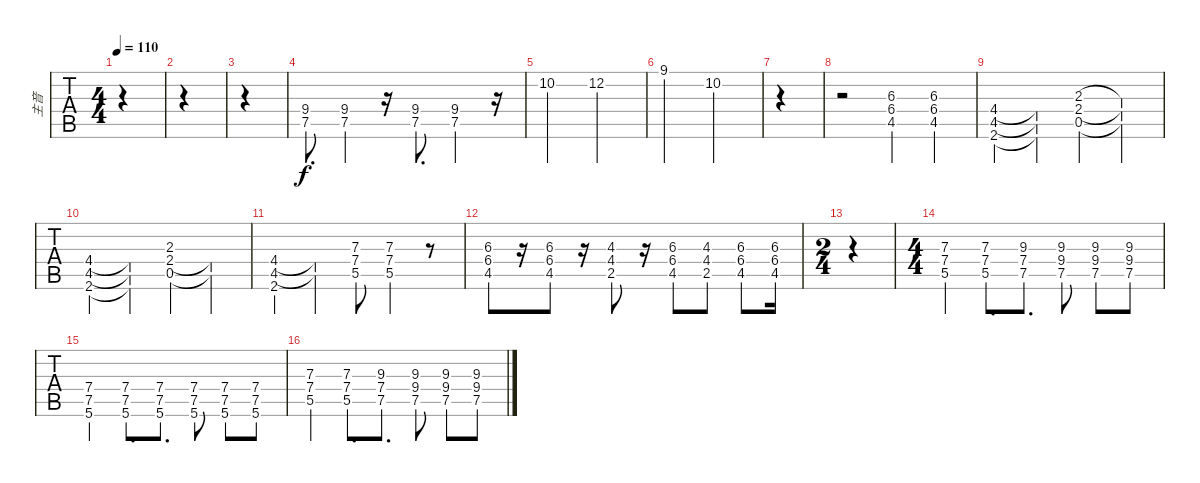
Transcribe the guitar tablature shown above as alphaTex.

\track ("主音" "主音") {instrument distortionguitar}
\staff {tabs}
\tuning (E4 B3 G3 D3 A2 E2) {hide}
\ts (4 4)
\tempo 110
\clef g2
\ks c
|
|
|
(9.4 7.5).8{d} (9.4 7.5).4 r.16 (9.4 7.5).8{d} (9.4 7.5).4 r.16 |
10.2.2 12.2.2 |
9.1.2 10.2.2 |
|
r.2 (6.3 6.4 4.5).4 (6.3 6.4 4.5).4 |
(4.4 4.5 2.6).4 (4.4{t} 4.5{t} 2.6{t}).4 (2.3 2.4 0.5).4 (2.3{t} 2.4{t} 0.5{t}).4 |
(4.4 4.5 2.6).4 (4.4{t} 4.5{t} 2.6{t}).4 (2.3 2.4 0.5).4 (2.4{t} 0.5{t}).4 |
(4.4 4.5 2.6).4 (4.4{t} 4.5{t}).4 (7.3 7.4 5.5).8 (7.3 7.4 5.5).4 r.8 |
(6.3 6.4 4.5).8 r.16 (6.3 6.4 4.5).8 r.16 (4.3 4.4 2.5).8 r.16 (6.3 6.4 4.5).8 (4.3 4.4 2.5).8 (6.3 6.4 4.5).8 (6.3 6.4 4.5).16 |
\ts (2 4)
|
\ts (4 4)
(7.3 7.4 5.5).4 (7.3 7.4 5.5).8{d} (9.3 7.4 7.5).8{d} (9.3 9.4 7.5).8 (9.3 9.4 7.5).8 (9.3 9.4 7.5).8 |
(7.4 7.5 5.6).4 (7.4 7.5 5.6).8{d} (7.4 7.5 5.6).8{d} (7.4 7.5 5.6).8 (7.4 7.5 5.6).8 (7.4 7.5 5.6).8 |
(7.3 7.4 5.5).4 (7.3 7.4 5.5).8{d} (9.3 7.4 7.5).8{d} (9.3 9.4 7.5).8 (9.3 9.4 7.5).8 (9.3 9.4 7.5).8
